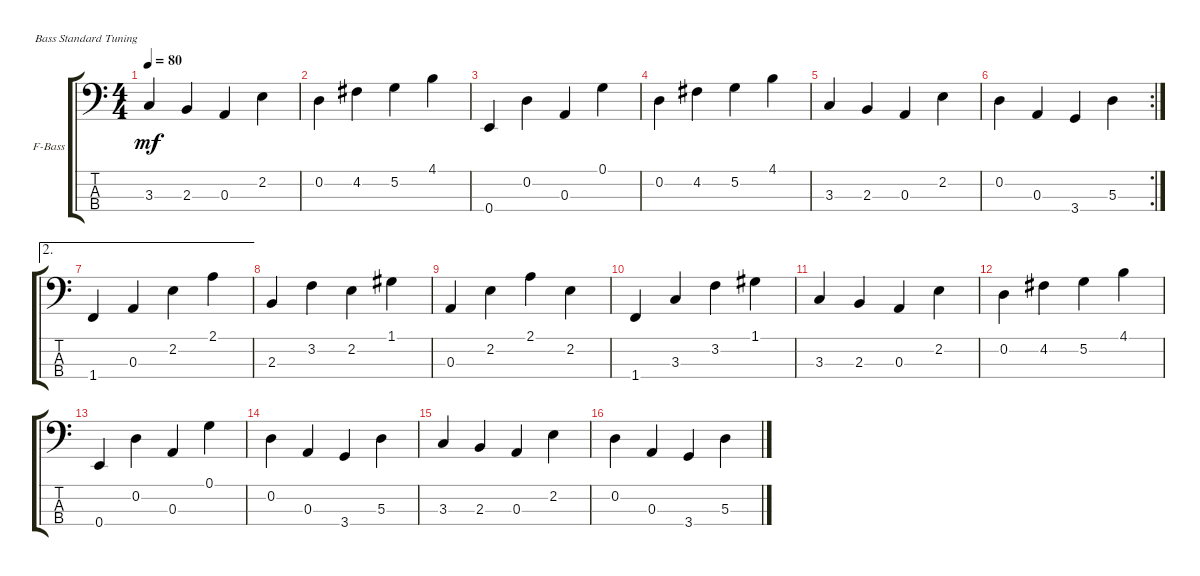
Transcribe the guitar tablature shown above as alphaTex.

\defaultSystemsLayout 4
\bracketExtendMode groupsimilarinstruments
\firstSystemTrackNameOrientation horizontal
\otherSystemsTrackNameOrientation horizontal
\track ("Fretless Bass" "F-Bass") {instrument fretlessbass}
\staff {score tabs}
\tuning (G2 D2 A1 E1)
\ts (4 4)
\tempo 80
\clef f4
\ks c
3.3.4{dy mf} 2.3.4 0.3.4 2.2.4 |
0.2.4 4.2.4 5.2.4 4.1.4 |
0.4.4 0.2.4 0.3.4 0.1.4 |
0.2.4 4.2.4 5.2.4 4.1.4 |
3.3.4 2.3.4 0.3.4 2.2.4 |
\rc 2
0.2.4 0.3.4 3.4.4 5.3.4 |
\ae 2
1.4.4 0.3.4 2.2.4 2.1.4 |
2.3.4 3.2.4 2.2.4 1.1.4 |
0.3.4 2.2.4 2.1.4 2.2.4 |
1.4.4 3.3.4 3.2.4 1.1.4 |
3.3.4 2.3.4 0.3.4 2.2.4 |
0.2.4 4.2.4 5.2.4 4.1.4 |
0.4.4 0.2.4 0.3.4 0.1.4 |
0.2.4 0.3.4 3.4.4 5.3.4 |
3.3.4 2.3.4 0.3.4 2.2.4 |
0.2.4 0.3.4 3.4.4 5.3.4
